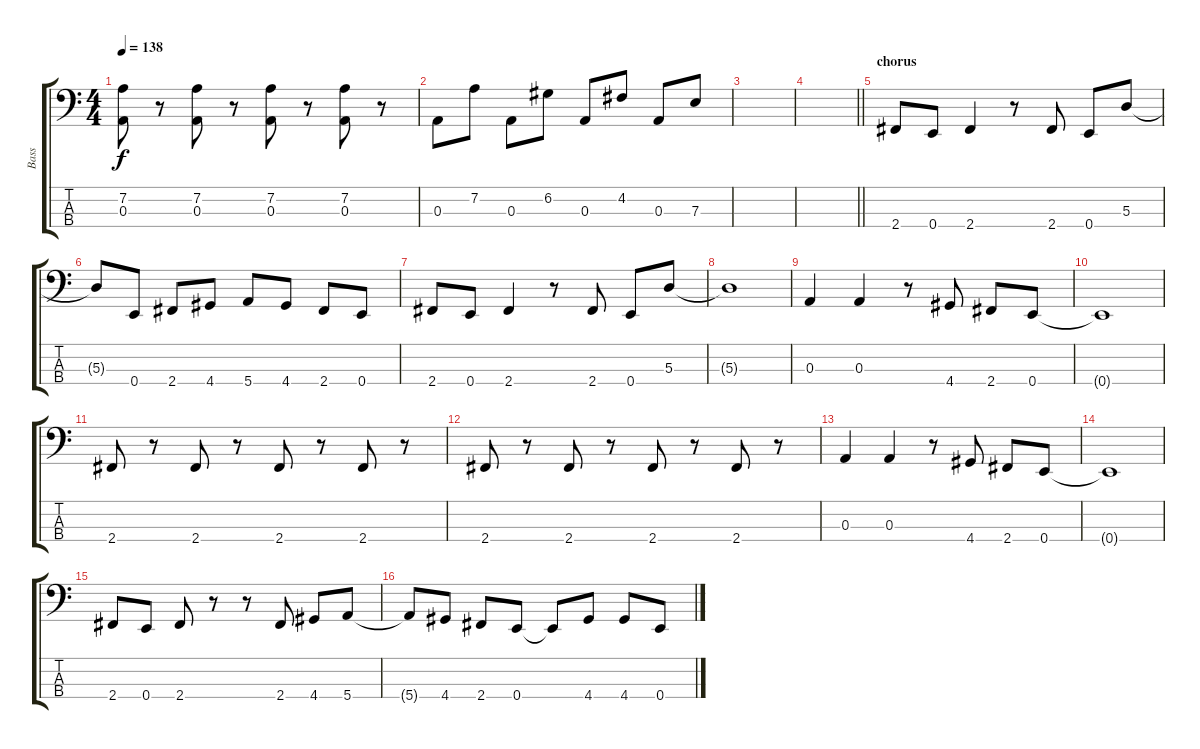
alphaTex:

\track ("Bass" "Bass") {instrument electricbassfinger}
\staff {score tabs}
\tuning (G2 D2 A1 E1) {hide}
\ts (4 4)
\tempo 138
\clef f4
\ks c
(7.2 0.3).8{dy f} r.8 (7.2 0.3).8 r.8 (7.2 0.3).8 r.8 (7.2 0.3).8 r.8 |
0.3.8 7.2.8 0.3.8 6.2.8 0.3.8 4.2.8 0.3.8 7.3.8 |
|
\barLineRight lightlight
|
\section ("" "chorus")
2.4.8 0.4.8 2.4.4 r.8 2.4.8 0.4.8 5.3.8 |
5.3{t}.8 0.4.8 2.4.8 4.4.8 5.4.8 4.4.8 2.4.8 0.4.8 |
2.4.8 0.4.8 2.4.4 r.8 2.4.8 0.4.8 5.3.8 |
5.3{t}.1 |
0.3.4 0.3.4 r.8 4.4.8 2.4.8 0.4.8 |
0.4{t}.1 |
2.4.8 r.8 2.4.8 r.8 2.4.8 r.8 2.4.8 r.8 |
2.4.8 r.8 2.4.8 r.8 2.4.8 r.8 2.4.8 r.8 |
0.3.4 0.3.4 r.8 4.4.8 2.4.8 0.4.8 |
0.4{t}.1 |
2.4.8 0.4.8 2.4.8 r.8 r.8 2.4.8 4.4.8 5.4.8 |
5.4{t}.8 4.4.8 2.4.8 0.4.8 0.4{t}.8 4.4.8 4.4.8 0.4.8
